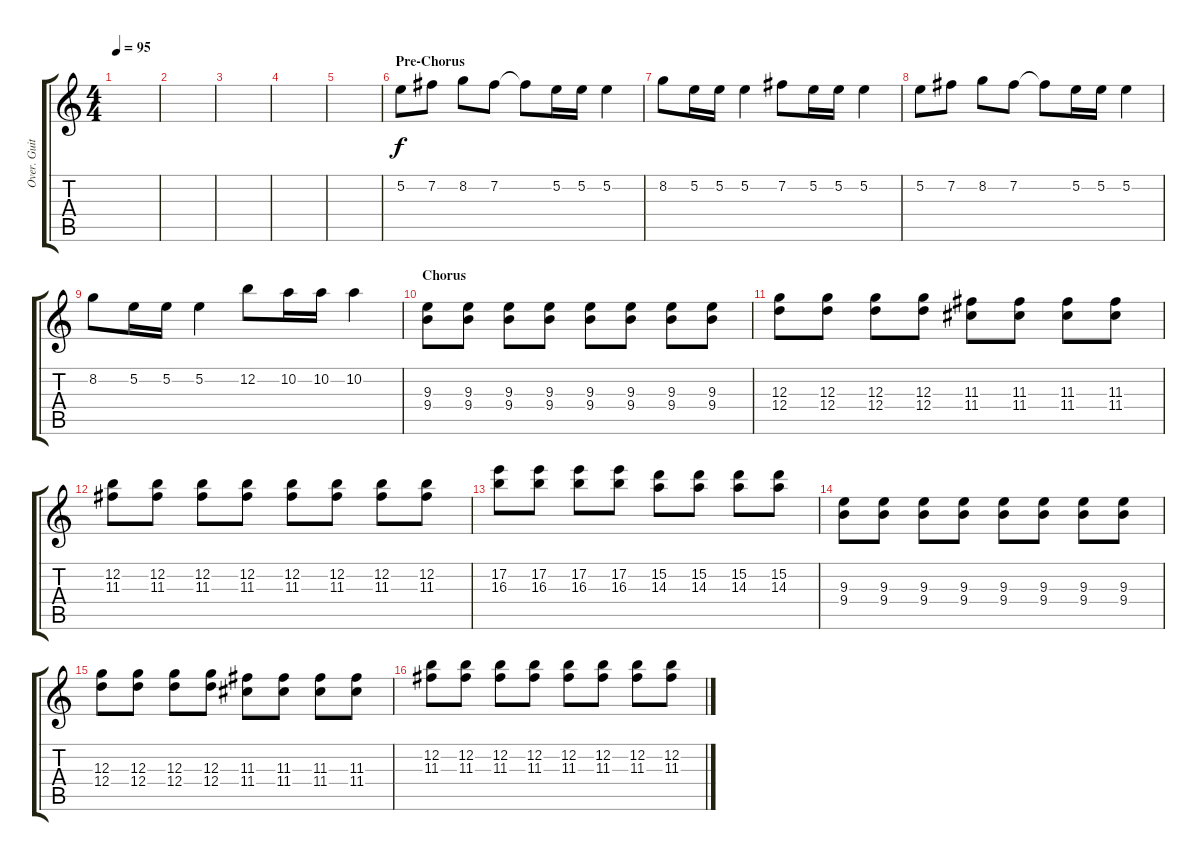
\track ("Over. Guitar" "Over. Guit") {instrument overdrivenguitar}
\staff {score tabs}
\tuning (E4 B3 G3 D3 A2 E2) {hide}
\ts (4 4)
\tempo 95
\clef g2
\ks c
|
|
|
|
|
\section ("" "Pre-Chorus")
5.2.8 7.2.8 8.2.8 7.2.8 7.2{t}.8 5.2.16 5.2.16 5.2.4 |
8.2.8 5.2.16 5.2.16 5.2.4 7.2.8 5.2.16 5.2.16 5.2.4 |
5.2.8 7.2.8 8.2.8 7.2.8 7.2{t}.8 5.2.16 5.2.16 5.2.4 |
8.2.8 5.2.16 5.2.16 5.2.4 12.2.8 10.2.16 10.2.16 10.2.4 |
\section ("" "Chorus")
(9.3 9.4).8 (9.3 9.4).8 (9.3 9.4).8 (9.3 9.4).8 (9.3 9.4).8 (9.3 9.4).8 (9.3 9.4).8 (9.3 9.4).8 |
(12.3 12.4).8 (12.3 12.4).8 (12.3 12.4).8 (12.3 12.4).8 (11.3 11.4).8 (11.3 11.4).8 (11.3 11.4).8 (11.3 11.4).8 |
(12.2 11.3).8 (12.2 11.3).8 (12.2 11.3).8 (12.2 11.3).8 (12.2 11.3).8 (12.2 11.3).8 (12.2 11.3).8 (12.2 11.3).8 |
(17.2 16.3).8 (17.2 16.3).8 (17.2 16.3).8 (17.2 16.3).8 (15.2 14.3).8 (15.2 14.3).8 (15.2 14.3).8 (15.2 14.3).8 |
(9.3 9.4).8 (9.3 9.4).8 (9.3 9.4).8 (9.3 9.4).8 (9.3 9.4).8 (9.3 9.4).8 (9.3 9.4).8 (9.3 9.4).8 |
(12.3 12.4).8 (12.3 12.4).8 (12.3 12.4).8 (12.3 12.4).8 (11.3 11.4).8 (11.3 11.4).8 (11.3 11.4).8 (11.3 11.4).8 |
(12.2 11.3).8 (12.2 11.3).8 (12.2 11.3).8 (12.2 11.3).8 (12.2 11.3).8 (12.2 11.3).8 (12.2 11.3).8 (12.2 11.3).8
